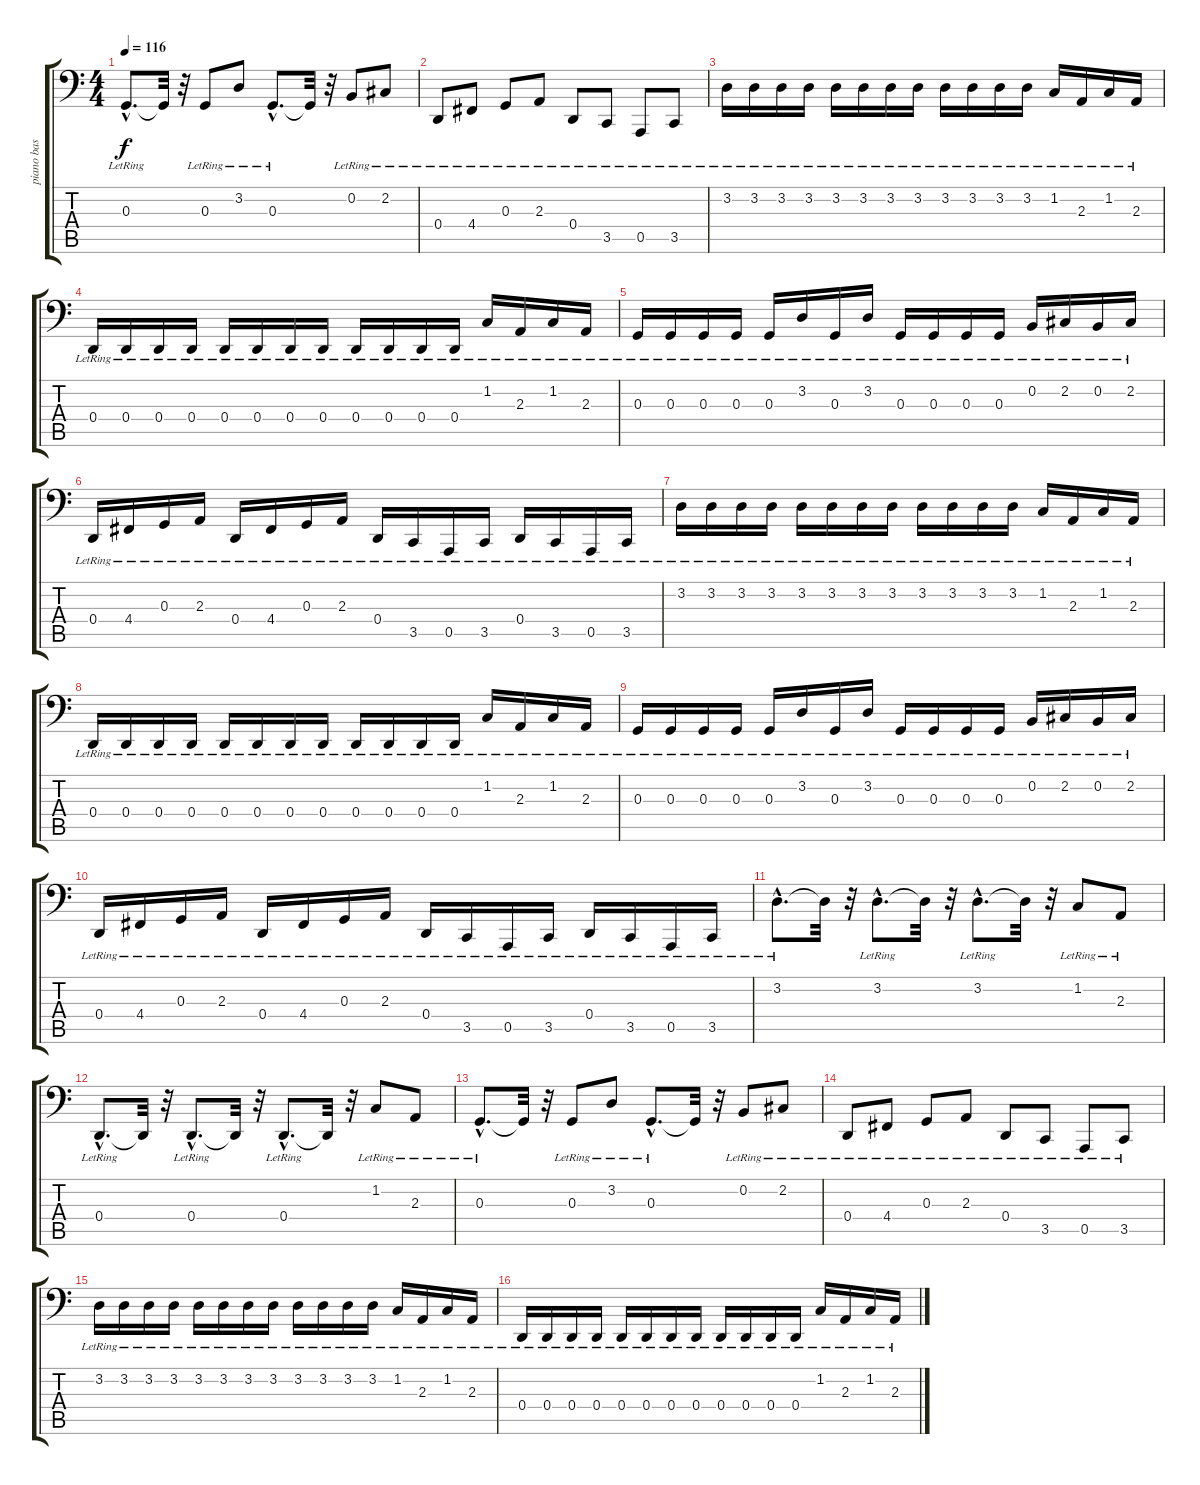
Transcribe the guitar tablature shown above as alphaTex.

\track ("piano bas" "piano bas") {instrument acousticgrandpiano}
\staff {score tabs}
\tuning (E3 B2 G2 D2 A1 E1) {hide}
\ts (4 4)
\tempo 116
\clef f4
\ks c
0.3{hac lr}.8{d dy f} 0.3{t}.32 r.32 0.3{lr}.8 3.2{lr}.8 0.3{hac lr}.8{d} 0.3{t}.32 r.32 0.2{lr}.8 2.2{lr}.8 |
0.4{lr}.8 4.4{lr}.8 0.3{lr}.8 2.3{lr}.8 0.4{lr}.8 3.5{lr}.8 0.5{lr}.8 3.5{lr}.8 |
3.2{lr}.16 3.2{lr}.16 3.2{lr}.16 3.2{lr}.16 3.2{lr}.16 3.2{lr}.16 3.2{lr}.16 3.2{lr}.16 3.2{lr}.16 3.2{lr}.16 3.2{lr}.16 3.2{lr}.16 1.2{lr}.16 2.3{lr}.16 1.2{lr}.16 2.3{lr}.16 |
0.4{lr}.16 0.4{lr}.16 0.4{lr}.16 0.4{lr}.16 0.4{lr}.16 0.4{lr}.16 0.4{lr}.16 0.4{lr}.16 0.4{lr}.16 0.4{lr}.16 0.4{lr}.16 0.4{lr}.16 1.2{lr}.16 2.3{lr}.16 1.2{lr}.16 2.3{lr}.16 |
0.3{lr}.16 0.3{lr}.16 0.3{lr}.16 0.3{lr}.16 0.3{lr}.16 3.2{lr}.16 0.3{lr}.16 3.2{lr}.16 0.3{lr}.16 0.3{lr}.16 0.3{lr}.16 0.3{lr}.16 0.2{lr}.16 2.2{lr}.16 0.2{lr}.16 2.2{lr}.16 |
0.4{lr}.16 4.4{lr}.16 0.3{lr}.16 2.3{lr}.16 0.4{lr}.16 4.4{lr}.16 0.3{lr}.16 2.3{lr}.16 0.4{lr}.16 3.5{lr}.16 0.5{lr}.16 3.5{lr}.16 0.4{lr}.16 3.5{lr}.16 0.5{lr}.16 3.5{lr}.16 |
3.2{lr}.16 3.2{lr}.16 3.2{lr}.16 3.2{lr}.16 3.2{lr}.16 3.2{lr}.16 3.2{lr}.16 3.2{lr}.16 3.2{lr}.16 3.2{lr}.16 3.2{lr}.16 3.2{lr}.16 1.2{lr}.16 2.3{lr}.16 1.2{lr}.16 2.3{lr}.16 |
0.4{lr}.16 0.4{lr}.16 0.4{lr}.16 0.4{lr}.16 0.4{lr}.16 0.4{lr}.16 0.4{lr}.16 0.4{lr}.16 0.4{lr}.16 0.4{lr}.16 0.4{lr}.16 0.4{lr}.16 1.2{lr}.16 2.3{lr}.16 1.2{lr}.16 2.3{lr}.16 |
0.3{lr}.16 0.3{lr}.16 0.3{lr}.16 0.3{lr}.16 0.3{lr}.16 3.2{lr}.16 0.3{lr}.16 3.2{lr}.16 0.3{lr}.16 0.3{lr}.16 0.3{lr}.16 0.3{lr}.16 0.2{lr}.16 2.2{lr}.16 0.2{lr}.16 2.2{lr}.16 |
0.4{lr}.16 4.4{lr}.16 0.3{lr}.16 2.3{lr}.16 0.4{lr}.16 4.4{lr}.16 0.3{lr}.16 2.3{lr}.16 0.4{lr}.16 3.5{lr}.16 0.5{lr}.16 3.5{lr}.16 0.4{lr}.16 3.5{lr}.16 0.5{lr}.16 3.5{lr}.16 |
3.2{hac lr}.8{d} 3.2{t}.32 r.32 3.2{hac lr}.8{d} 3.2{t}.32 r.32 3.2{hac lr}.8{d} 3.2{t}.32 r.32 1.2{lr}.8 2.3{lr}.8 |
0.4{hac lr}.8{d} 0.4{t}.32 r.32 0.4{hac lr}.8{d} 0.4{t}.32 r.32 0.4{hac lr}.8{d} 0.4{t}.32 r.32 1.2{lr}.8 2.3{lr}.8 |
0.3{hac lr}.8{d} 0.3{t}.32 r.32 0.3{lr}.8 3.2{lr}.8 0.3{hac lr}.8{d} 0.3{t}.32 r.32 0.2{lr}.8 2.2{lr}.8 |
0.4{lr}.8 4.4{lr}.8 0.3{lr}.8 2.3{lr}.8 0.4{lr}.8 3.5{lr}.8 0.5{lr}.8 3.5{lr}.8 |
3.2{lr}.16 3.2{lr}.16 3.2{lr}.16 3.2{lr}.16 3.2{lr}.16 3.2{lr}.16 3.2{lr}.16 3.2{lr}.16 3.2{lr}.16 3.2{lr}.16 3.2{lr}.16 3.2{lr}.16 1.2{lr}.16 2.3{lr}.16 1.2{lr}.16 2.3{lr}.16 |
0.4{lr}.16 0.4{lr}.16 0.4{lr}.16 0.4{lr}.16 0.4{lr}.16 0.4{lr}.16 0.4{lr}.16 0.4{lr}.16 0.4{lr}.16 0.4{lr}.16 0.4{lr}.16 0.4{lr}.16 1.2{lr}.16 2.3{lr}.16 1.2{lr}.16 2.3{lr}.16
